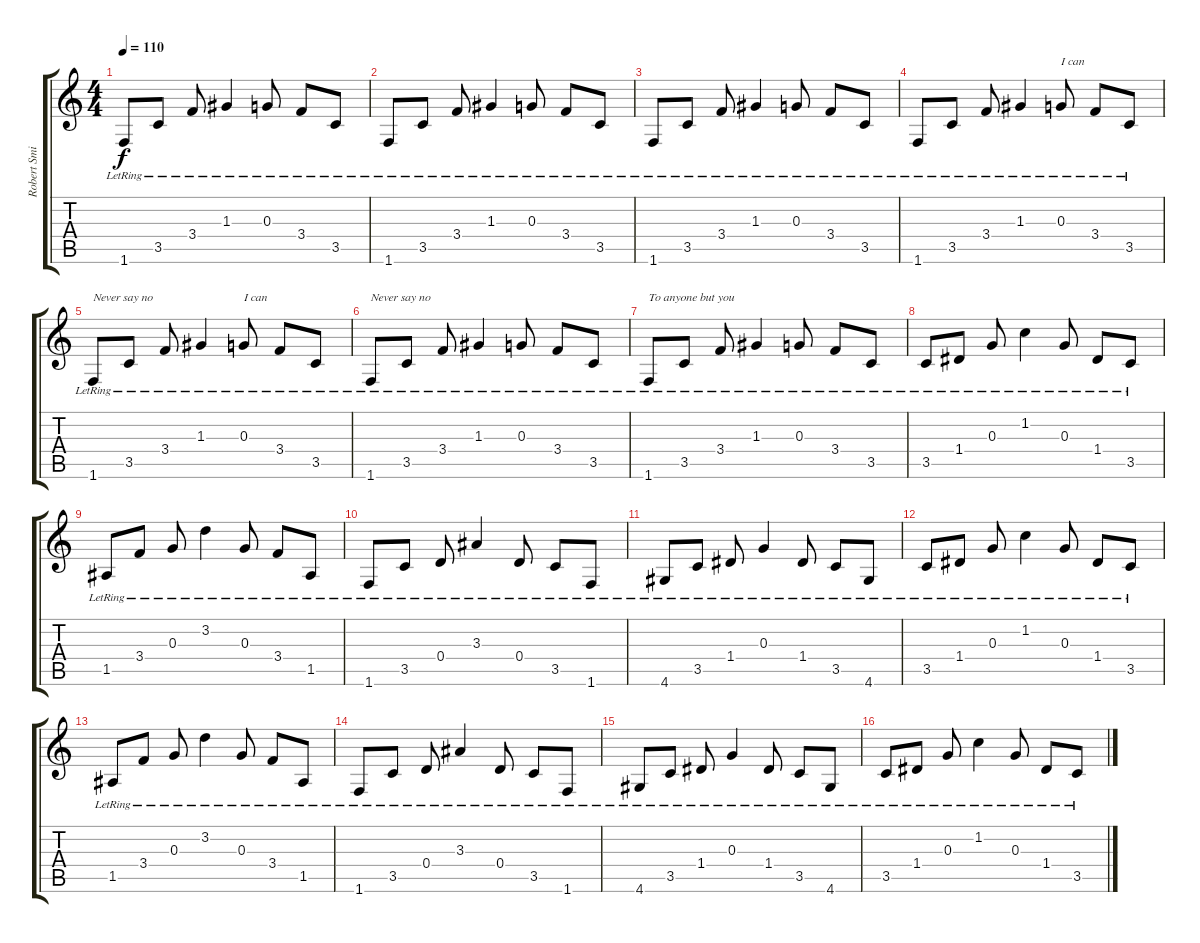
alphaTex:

\track ("Robert Smith (rhythm guitar)" "Robert Smi") {instrument electricguitarclean}
\staff {score tabs}
\tuning (E4 B3 G3 D3 A2 E2) {hide}
\ts (4 4)
\tempo 110
\clef g2
\ks c
1.6{lr}.8{dy f} 3.5{lr}.8 3.4{lr}.8 1.3{lr}.4 0.3{lr}.8 3.4{lr}.8 3.5{lr}.8 |
1.6{lr}.8 3.5{lr}.8 3.4{lr}.8 1.3{lr}.4 0.3{lr}.8 3.4{lr}.8 3.5{lr}.8 |
1.6{lr}.8 3.5{lr}.8 3.4{lr}.8 1.3{lr}.4 0.3{lr}.8 3.4{lr}.8 3.5{lr}.8 |
1.6{lr}.8 3.5{lr}.8 3.4{lr}.8 1.3{lr}.4 0.3{lr}.8{txt "I can"} 3.4{lr}.8 3.5{lr}.8 |
1.6{lr}.8{txt "Never say no"} 3.5{lr}.8 3.4{lr}.8 1.3{lr}.4 0.3{lr}.8{txt "I can"} 3.4{lr}.8 3.5{lr}.8 |
1.6{lr}.8{txt "Never say no"} 3.5{lr}.8 3.4{lr}.8 1.3{lr}.4 0.3{lr}.8 3.4{lr}.8 3.5{lr}.8 |
1.6{lr}.8{txt "To anyone but you"} 3.5{lr}.8 3.4{lr}.8 1.3{lr}.4 0.3{lr}.8 3.4{lr}.8 3.5{lr}.8 |
3.5{lr}.8 1.4{lr}.8 0.3{lr}.8 1.2{lr}.4 0.3{lr}.8 1.4{lr}.8 3.5{lr}.8 |
1.5{lr}.8 3.4{lr}.8 0.3{lr}.8 3.2{lr}.4 0.3{lr}.8 3.4{lr}.8 1.5{lr}.8 |
1.6{lr}.8 3.5{lr}.8 0.4{lr}.8 3.3{lr}.4 0.4{lr}.8 3.5{lr}.8 1.6{lr}.8 |
4.6{lr}.8 3.5{lr}.8 1.4{lr}.8 0.3{lr}.4 1.4{lr}.8 3.5{lr}.8 4.6{lr}.8 |
3.5{lr}.8 1.4{lr}.8 0.3{lr}.8 1.2{lr}.4 0.3{lr}.8 1.4{lr}.8 3.5{lr}.8 |
1.5{lr}.8 3.4{lr}.8 0.3{lr}.8 3.2{lr}.4 0.3{lr}.8 3.4{lr}.8 1.5{lr}.8 |
1.6{lr}.8 3.5{lr}.8 0.4{lr}.8 3.3{lr}.4 0.4{lr}.8 3.5{lr}.8 1.6{lr}.8 |
4.6{lr}.8 3.5{lr}.8 1.4{lr}.8 0.3{lr}.4 1.4{lr}.8 3.5{lr}.8 4.6{lr}.8 |
3.5{lr}.8 1.4{lr}.8 0.3{lr}.8 1.2{lr}.4 0.3{lr}.8 1.4{lr}.8 3.5{lr}.8
